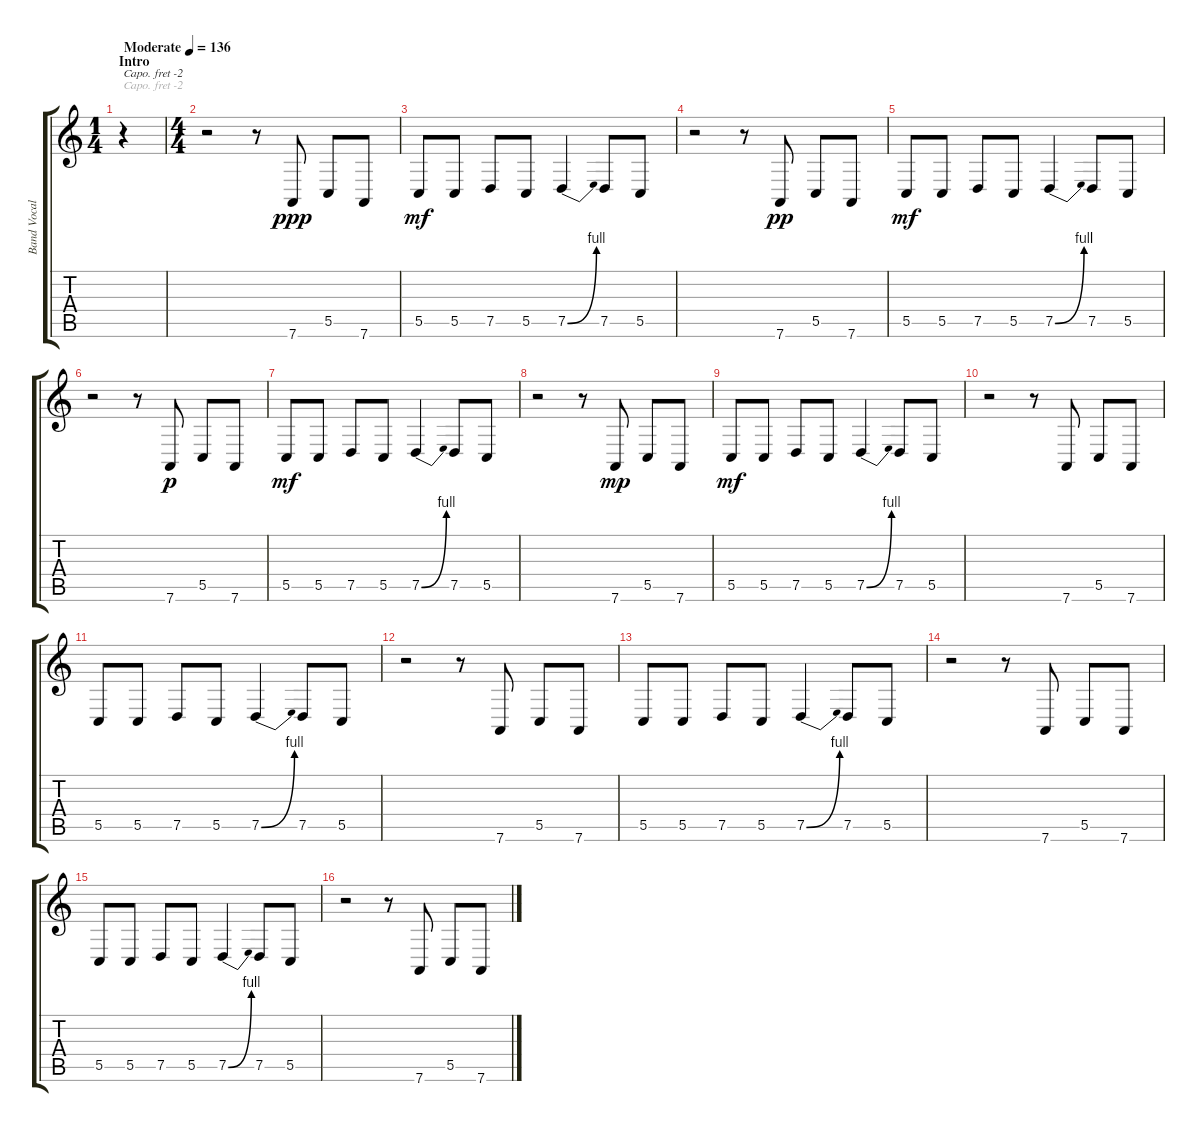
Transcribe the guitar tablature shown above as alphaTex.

\track ("Band Vocals" "Band Vocal") {instrument tenorsax}
\staff {score tabs}
\capo -2
\tuning (E4 B3 G3 D3 A2 E2) {hide}
\voice
\ts (1 4)
\section ("" "Intro")
\tempo (136 "Moderate")
\clef g2
\ks c
r.4{dy ppp instrument tenorsax} |
\ts (4 4)
r.2 r.8 7.6.8 5.5.8 7.6.8 |
5.5.8{dy mf} 5.5.8 7.5.8 5.5.8 7.5{be (bend 0 0 60 4)}.4 7.5.8 5.5.8 |
r.2 r.8 7.6.8{dy pp} 5.5.8 7.6.8 |
5.5.8{dy mf} 5.5.8 7.5.8 5.5.8 7.5{be (bend 0 0 60 4)}.4 7.5.8 5.5.8 |
r.2 r.8 7.6.8{dy p} 5.5.8 7.6.8 |
5.5.8{dy mf} 5.5.8 7.5.8 5.5.8 7.5{be (bend 0 0 60 4)}.4 7.5.8 5.5.8 |
r.2 r.8 7.6.8{dy mp} 5.5.8 7.6.8 |
5.5.8{dy mf} 5.5.8 7.5.8 5.5.8 7.5{be (bend 0 0 60 4)}.4 7.5.8 5.5.8 |
r.2 r.8 7.6.8 5.5.8 7.6.8 |
5.5.8 5.5.8 7.5.8 5.5.8 7.5{be (bend 0 0 60 4)}.4 7.5.8 5.5.8 |
r.2 r.8 7.6.8 5.5.8 7.6.8 |
5.5.8 5.5.8 7.5.8 5.5.8 7.5{be (bend 0 0 60 4)}.4 7.5.8 5.5.8 |
r.2 r.8 7.6.8 5.5.8 7.6.8 |
5.5.8 5.5.8 7.5.8 5.5.8 7.5{be (bend 0 0 60 4)}.4 7.5.8 5.5.8 |
r.2 r.8 7.6.8 5.5.8 7.6.8
\voice
\clef g2
\ottava regular
\simile none
\ks c
r.4{dy f} |
|
|
|
|
|
|
|
|
|
|
|
|
|
|
